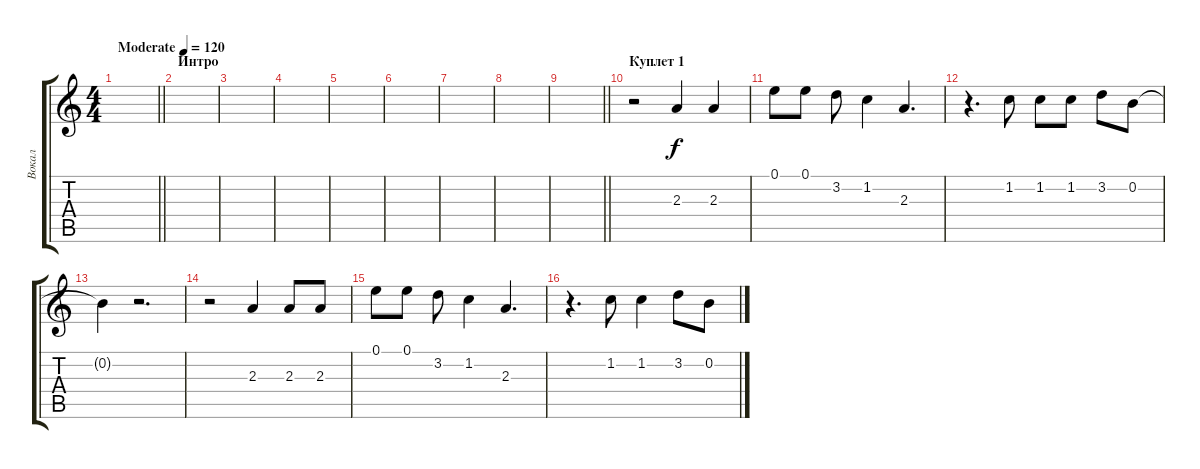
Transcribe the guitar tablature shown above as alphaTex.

\track ("Вокал" "Вокал") {instrument distortionguitar}
\staff {score tabs}
\tuning (E4 B3 G3 D3 A2 E2) {hide}
\ts (4 4)
\tempo (120 "Moderate")
\clef g2
\barLineRight lightlight
\ks c
|
\section ("" "Интро")
|
|
|
|
|
|
|
\barLineRight lightlight
|
\section ("" "Куплет 1")
r.2 2.3.4 2.3.4 |
0.1.8 0.1.8 3.2.8 1.2.4 2.3.4{d} |
r.4{d} 1.2.8 1.2.8 1.2.8 3.2.8 0.2.8 |
0.2{t}.4 r.2{d} |
r.2 2.3.4 2.3.8 2.3.8 |
0.1.8 0.1.8 3.2.8 1.2.4 2.3.4{d} |
r.4{d} 1.2.8 1.2.4 3.2.8 0.2.8
